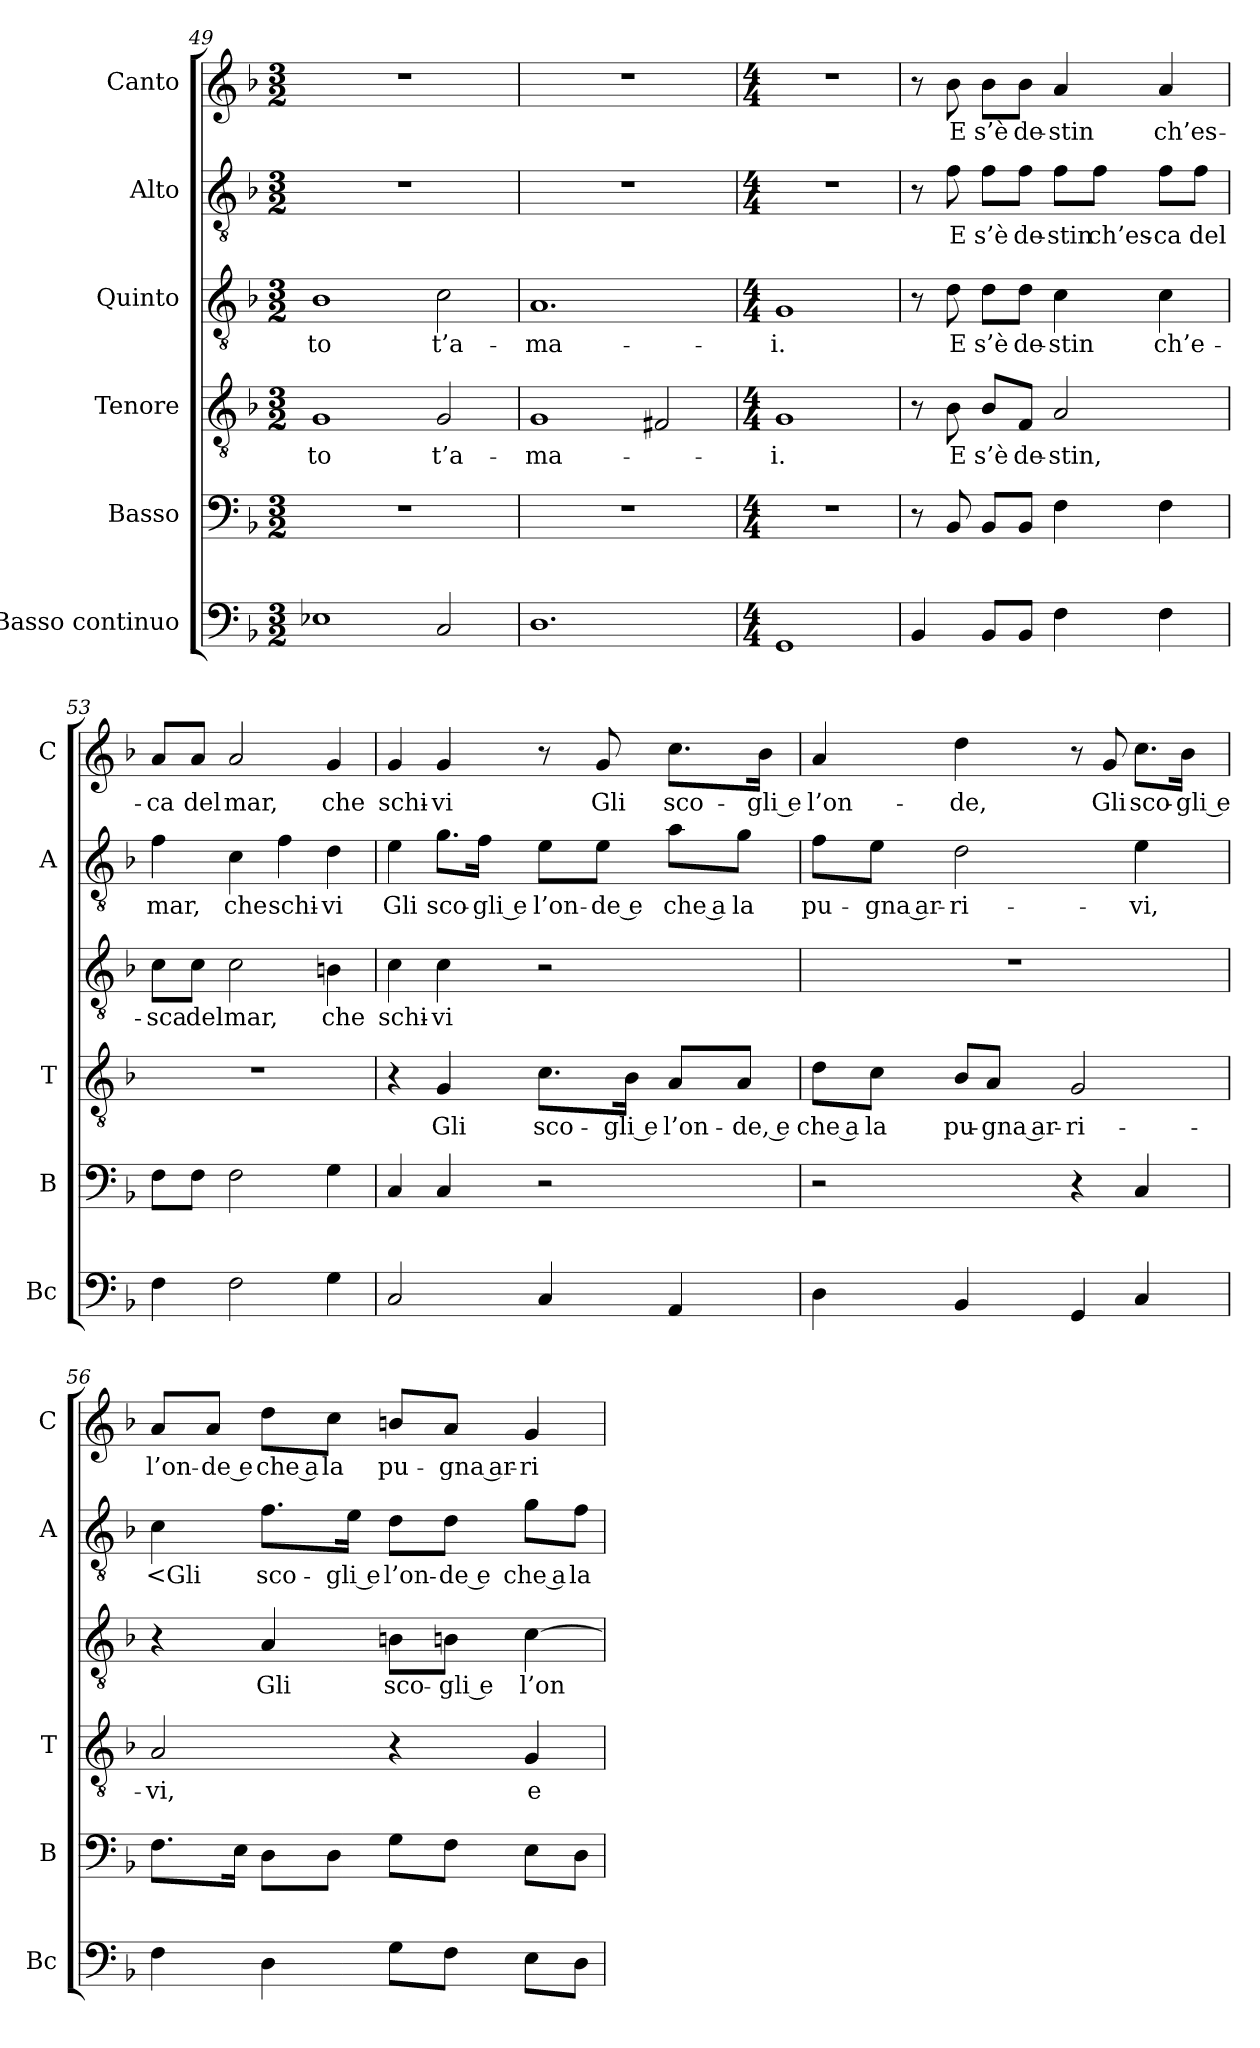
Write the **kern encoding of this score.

**kern	**kern	**kern	**text	**kern	**text	**kern	**text	**kern	**text
*part6	*part5	*part4	*part4	*part3	*part3	*part2	*part2	*part1	*part1
*staff6	*staff5	*staff4	*staff4	*staff3	*staff3	*staff2	*staff2	*staff1	*staff1
*I"Basso continuo	*I"Basso	*I"Tenore	*	*I"Quinto	*	*I"Alto	*	*I"Canto	*
*I'Bc	*I'B	*I'T	*	*	*	*I'A	*	*I'C	*
*clefF4	*clefF4	*clefGv2	*	*clefGv2	*	*clefGv2	*	*clefG2	*
*k[b-]	*k[b-]	*k[b-]	*	*k[b-]	*	*k[b-]	*	*k[b-]	*
*F:	*F:	*F:	*	*F:	*	*F:	*	*F:	*
*M3/2	*M3/2	*M3/2	*	*M3/2	*	*M3/2	*	*M3/2	*
=49	=49	=49	=49	=49	=49	=49	=49	=49	=49
1E-X	1.r	1G	-to	1B-	-to	1.r	.	1.r	.
2C	.	2G	t’a-	2c	t’a-	.	.	.	.
=50	=50	=50	=50	=50	=50	=50	=50	=50	=50
1.D	1.r	1G	-ma-	1.A	-ma-	1.r	.	1.r	.
.	.	2F#X	.	.	.	.	.	.	.
=51	=51	=51	=51	=51	=51	=51	=51	=51	=51
*M4/4	*M4/4	*M4/4	*	*M4/4	*	*M4/4	*	*M4/4	*
1GG	1r	1G	-i.	1G	-i.	1r	.	1r	.
=52	=52	=52	=52	=52	=52	=52	=52	=52	=52
4BB-	8r	8r	.	8r	.	8r	.	8r	.
.	8BB-	8B-	E	8d	E	8f	E	8b-	E
8BB-/L	8BB-/L	8B-/L	s’è	8d\L	s’è	8f\L	s’è	8b-\L	s’è
8BB-/J	8BB-/J	8F/J	de-	8d\J	de-	8f\J	de-	8b-\J	de-
4F	4F	2A	-stin,	4c	-stin	8f\L	-stin	4a	-stin
.	.	.	.	.	.	8f\J	ch’es-	.	.
4F	4F	.	.	4c	ch’e-	8f\L	-ca	4a	ch’es-
.	.	.	.	.	.	8f\J	del	.	.
=53	=53	=53	=53	=53	=53	=53	=53	=53	=53
4F	8F\L	1r	.	8c\L	-sca	4f	mar,	8a/L	-ca
.	8F\J	.	.	8c\J	del	.	.	8a/J	del
2F	2F	.	.	2c	mar,	4c	che	2a	mar,
.	.	.	.	.	.	4f	schi-	.	.
4G	4G	.	.	4Bn	che	4d	-vi	4g	che
=54	=54	=54	=54	=54	=54	=54	=54	=54	=54
2C	4C	4r	.	4c	schi-	4e	Gli	4g	schi-
.	4C	4G	Gli	4c	-vi	8.g\L	sco-	4g	-vi
.	.	.	.	.	.	16f\Jk	-gli e	.	.
4C	2r	8.c\L	sco-	2r	.	8e\L	l’on-	8r	.
.	.	.	.	.	.	8e\J	-de e	8g	Gli
.	.	16B-\Jk	-gli e	.	.	.	.	.	.
4AA	.	8A/L	l’on-	.	.	8a\L	che a	8.cc\L	sco-
.	.	8A/J	-de, e	.	.	8g\J	la	.	.
.	.	.	.	.	.	.	.	16b-\Jk	-gli e
=55	=55	=55	=55	=55	=55	=55	=55	=55	=55
4D	2r	8d\L	che a	1r	.	8f\L	pu-	4a	l’on-
.	.	8c\J	la	.	.	8e\J	-gna ar-	.	.
4BB-	.	8B-/L	pu-	.	.	2d	-ri-	4dd	-de,
.	.	8A/J	-gna ar-	.	.	.	.	.	.
4GG	4r	2G	-ri-	.	.	.	.	8r	.
.	.	.	.	.	.	.	.	8g	Gli
4C	4C	.	.	.	.	4e	-vi,	8.cc\L	sco-
.	.	.	.	.	.	.	.	16b-\Jk	-gli e
=56	=56	=56	=56	=56	=56	=56	=56	=56	=56
4F	8.F\L	2A	-vi,	4r	.	4c	<Gli	8a/L	l’on-
.	.	.	.	.	.	.	.	8a/J	-de e
.	16E\Jk	.	.	.	.	.	.	.	.
4D	8D\L	.	.	4A	Gli	8.f\L	sco-	8dd\L	che a
.	8D\J	.	.	.	.	.	.	8cc\J	la
.	.	.	.	.	.	16e\Jk	-gli e	.	.
8G\L	8G\L	4r	.	8Bn\L	sco-	8d\L	l’on-	8bn/L	pu-
8F\J	8F\J	.	.	8Bn\J	-gli e	8d\J	-de e	8a/J	-gna ar-
8E\L	8E\L	4G	e	[4c	l’on-	8g\L	che a	4g	-ri-
8D\J	8D\J	.	.	.	.	8f\J	la	.	.
=	=	=	=	=	=	=	=	=	=
*-	*-	*-	*-	*-	*-	*-	*-	*-	*-
